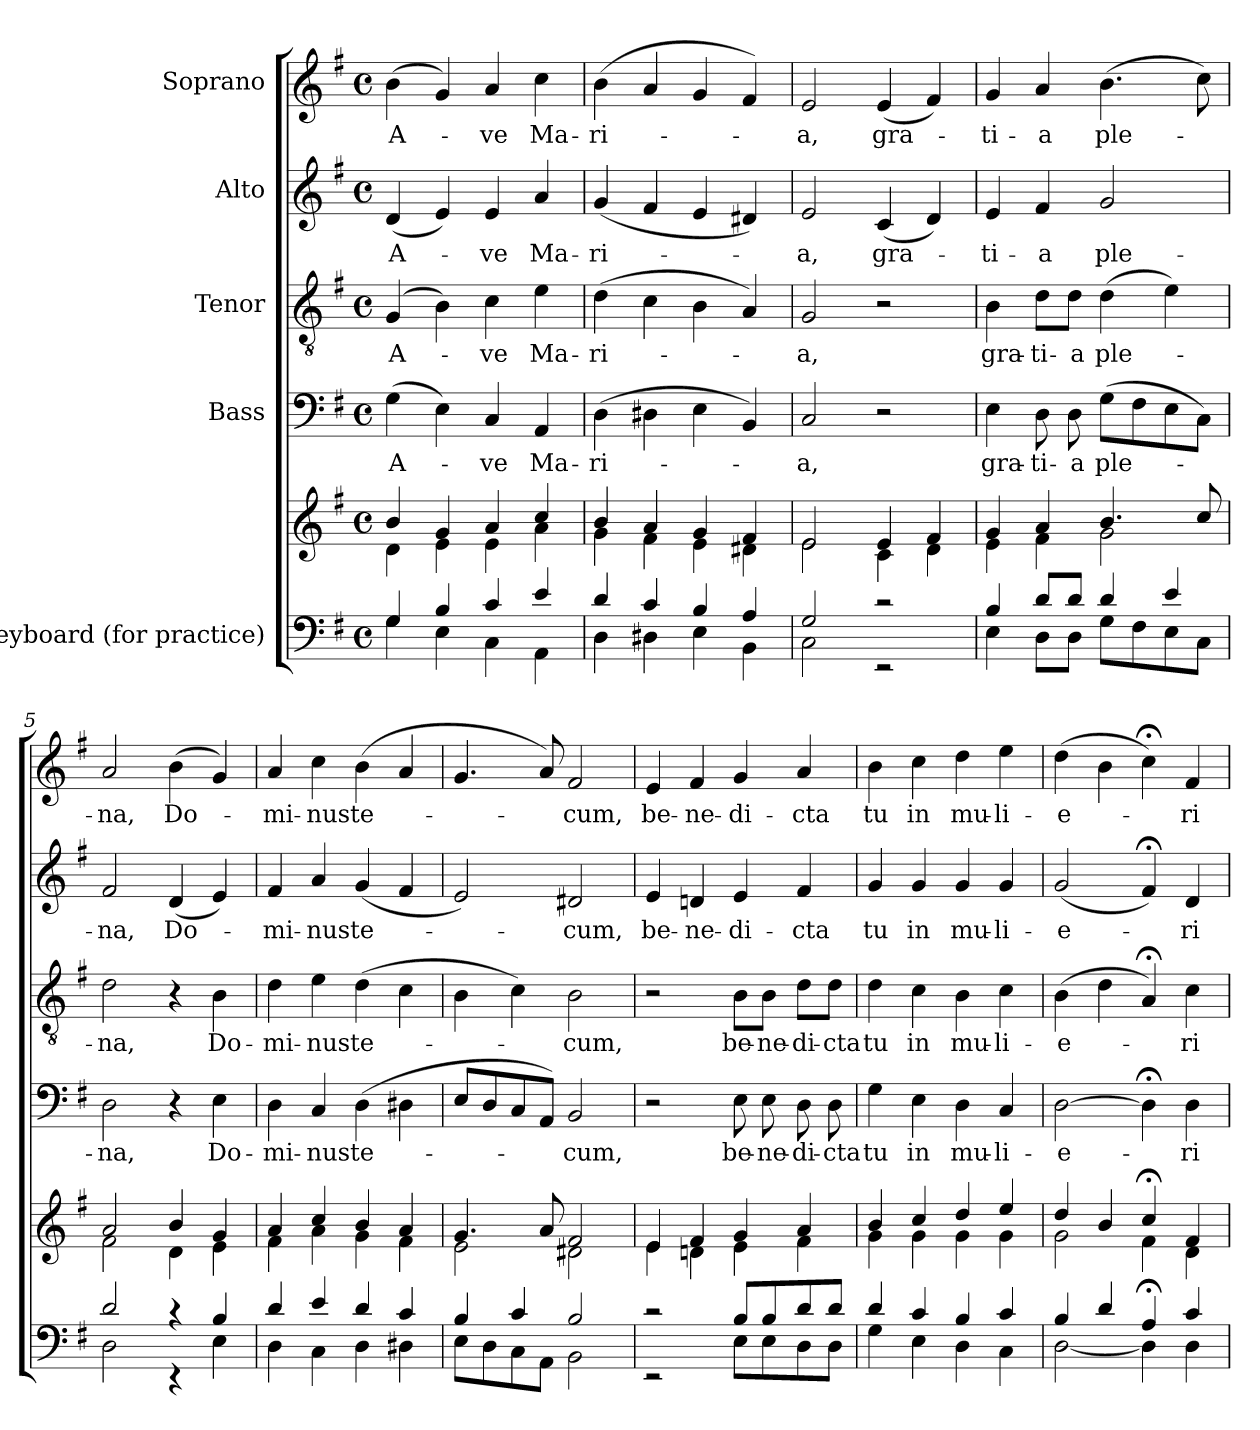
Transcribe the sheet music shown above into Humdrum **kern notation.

**kern	**kern	**kern	**text	**kern	**text	**kern	**text	**kern	**text
*part5	*part5	*part4	*part4	*part3	*part3	*part2	*part2	*part1	*part1
*staff6	*staff5	*staff4	*staff4	*staff3	*staff3	*staff2	*staff2	*staff1	*staff1
*I"Keyboard  (for practice)	*	*I"Bass	*	*I"Tenor	*	*I"Alto	*	*I"Soprano	*
*clefF4	*clefG2	*clefF4	*	*clefGv2	*	*clefG2	*	*clefG2	*
*k[f#]	*k[f#]	*k[f#]	*	*k[f#]	*	*k[f#]	*	*k[f#]	*
*G:	*G:	*G:	*	*G:	*	*G:	*	*G:	*
*M4/4	*M4/4	*M4/4	*	*M4/4	*	*M4/4	*	*M4/4	*
*met(c)	*met(c)	*met(c)	*	*met(c)	*	*met(c)	*	*met(c)	*
=1	=1	=1	=1	=1	=1	=1	=1	=1	=1
*^	*^	*	*	*	*	*	*	*	*
!	!	!	!	!	!LO:LY:b	!	!LO:LY:b	!	!LO:LY:b	!	!LO:LY:b
4G/	4G\	4b/	4d\	(>4G\	A-	(4G/	A-	(<4d/	A-	(>4b\	A-
4B/	4E\	4g/	4e\	4E\)	.	4B\)	.	4e/)	.	4g/)	.
!	!	!	!	!	!LO:LY:b	!	!LO:LY:b	!	!LO:LY:b	!	!LO:LY:b
4c/	4C\	4a/	4e\	4C/	-ve	4c\	-ve	4e/	-ve	4a/	-ve
!	!	!	!	!	!LO:LY:b	!	!LO:LY:b	!	!LO:LY:b	!	!LO:LY:b
4e/	4AA\	4cc/	4a\	4AA/	Ma-	4e\	Ma-	4a/	Ma-	4cc\	Ma-
=2	=2	=2	=2	=2	=2	=2	=2	=2	=2	=2	=2
!	!	!	!	!	!LO:LY:b	!	!LO:LY:b	!	!LO:LY:b	!	!LO:LY:b
4d/	4D\	4b/	4g\	(>4D\	-ri-	(>4d\	-ri-	(<4g/	-ri-	(>4b\	-ri-
4c/	4D#X\	4a/	4f#\	4D#X\	.	4c\	.	4f#/	.	4a/	.
4B/	4E\	4g/	4e\	4E\	.	4B\	.	4e/	.	4g/	.
4A/	4BB\	4f#/	4d#X\	4BB/)	.	4A/)	.	4d#X/)	.	4f#/)	.
=3	=3	=3	=3	=3	=3	=3	=3	=3	=3	=3	=3
!	!	!	!	!	!LO:LY:b	!	!LO:LY:b	!	!LO:LY:b	!	!LO:LY:b
2G/	2C\	2e/	2e\	2C/	-a,	2G/	-a,	2e/	-a,	2e/	-a,
!	!	!	!	!	!	!	!	!	!LO:LY:b	!	!LO:LY:b
2rc	2rEE	4e/	4c\	2r	.	2r	.	(<4c/	gra-	(<4e/	gra-
.	.	4f#/	4d\	.	.	.	.	4d/)	.	4f#/)	.
=4	=4	=4	=4	=4	=4	=4	=4	=4	=4	=4	=4
!	!	!	!	!	!LO:LY:b	!	!LO:LY:b	!	!LO:LY:b	!	!LO:LY:b
4B/	4E\	4g/	4e\	4E\	gra-	4B\	gra-	4e/	-ti-	4g/	-ti-
!	!	!	!	!	!LO:LY:b	!	!LO:LY:b	!	!LO:LY:b	!	!LO:LY:b
8d/L	8D\L	4a/	4f#\	8D\	-ti-	8d\L	-ti-	4f#/	-a	4a/	-a
!	!	!	!	!	!LO:LY:b	!	!LO:LY:b	!	!	!	!
8d/J	8D\J	.	.	8D\	-a	8d\J	-a	.	.	.	.
!	!	!	!	!	!LO:LY:b	!	!LO:LY:b	!	!LO:LY:b	!	!LO:LY:b
4d/	8G\L	4.b/	2g\	(>8G\L	ple-	(>4d\	ple-	2g/	ple-	(>4.b\	ple-
.	8F#\	.	.	8F#\	.	.	.	.	.	.	.
4e/	8E\	.	.	8E\	.	4e\)	.	.	.	.	.
.	8C\J	8cc/	.	8C\J)	.	.	.	.	.	8cc\)	.
=5	=5	=5	=5	=5	=5	=5	=5	=5	=5	=5	=5
!	!	!	!	!	!LO:LY:b	!	!LO:LY:b	!	!LO:LY:b	!	!LO:LY:b
2d/	2D\	2a/	2f#\	2D\	-na,	2d\	-na,	2f#/	-na,	2a/	-na,
!	!	!	!	!	!	!	!	!	!LO:LY:b	!	!LO:LY:b
4rc	4rEE	4b/	4d\	4r	.	4r	.	(<4d/	Do-	(>4b\	Do-
!	!	!	!	!	!LO:LY:b	!	!LO:LY:b	!	!	!	!
4B/	4E\	4g/	4e\	4E\	Do-	4B\	Do-	4e/)	.	4g/)	.
=6	=6	=6	=6	=6	=6	=6	=6	=6	=6	=6	=6
!	!	!	!	!	!LO:LY:b	!	!LO:LY:b	!	!LO:LY:b	!	!LO:LY:b
4d/	4D\	4a/	4f#\	4D\	-mi-	4d\	-mi-	4f#/	-mi-	4a/	-mi-
!	!	!	!	!	!LO:LY:b	!	!LO:LY:b	!	!LO:LY:b	!	!LO:LY:b
4e/	4C\	4cc/	4a\	4C/	-nus	4e\	-nus	4a/	-nus	4cc\	-nus
!	!	!	!	!	!LO:LY:b	!	!LO:LY:b	!	!LO:LY:b	!	!LO:LY:b
4d/	4D\	4b/	4g\	(>4D\	te-	(>4d\	te-	(<4g/	te-	(>4b\	te-
4c/	4D#X\	4a/	4f#\	4D#X\	.	4c\	.	4f#/	.	4a/	.
!!LO:LB:g=z
=7	=7	=7	=7	=7	=7	=7	=7	=7	=7	=7	=7
4B/	8E\L	4.g/	2e\	8E/L	.	4B\	.	2e/)	.	4.g/	.
.	8D\	.	.	8D/	.	.	.	.	.	.	.
4c/	8C\	.	.	8C/	.	4c\)	.	.	.	.	.
.	8AA\J	8a/	.	8AA/J)	.	.	.	.	.	8a/)	.
!	!	!	!	!	!LO:LY:b	!	!LO:LY:b	!	!LO:LY:b	!	!LO:LY:b
2B/	2BB\	2f#/	2d#X\	2BB/	-cum,	2B\	-cum,	2d#X/	-cum,	2f#/	-cum,
=8	=8	=8	=8	=8	=8	=8	=8	=8	=8	=8	=8
!	!	!	!	!	!	!	!	!	!LO:LY:b	!	!LO:LY:b
2rc	2rEE	4e/	4e\	2r	.	2r	.	4e/	be-	4e/	be-
!	!	!	!	!	!	!	!	!	!LO:LY:b	!	!LO:LY:b
.	.	4f#/	4dn\	.	.	.	.	4dn/	-ne-	4f#/	-ne-
!	!	!	!	!	!LO:LY:b	!	!LO:LY:b	!	!LO:LY:b	!	!LO:LY:b
8B/L	8E\L	4g/	4e\	8E\	be-	8B\L	be-	4e/	-di-	4g/	-di-
!	!	!	!	!	!LO:LY:b	!	!LO:LY:b	!	!	!	!
8B/	8E\	.	.	8E\	-ne-	8B\J	-ne-	.	.	.	.
!	!	!	!	!	!LO:LY:b	!	!LO:LY:b	!	!LO:LY:b	!	!LO:LY:b
8d/	8D\	4a/	4f#\	8D\	-di-	8d\L	-di-	4f#/	-cta	4a/	-cta
!	!	!	!	!	!LO:LY:b	!	!LO:LY:b	!	!	!	!
8d/J	8D\J	.	.	8D\	-cta	8d\J	-cta	.	.	.	.
=9	=9	=9	=9	=9	=9	=9	=9	=9	=9	=9	=9
!	!	!	!	!	!LO:LY:b	!	!LO:LY:b	!	!LO:LY:b	!	!LO:LY:b
4d/	4G\	4b/	4g\	4G\	tu	4d\	tu	4g/	tu	4b\	tu
!	!	!	!	!	!LO:LY:b	!	!LO:LY:b	!	!LO:LY:b	!	!LO:LY:b
4c/	4E\	4cc/	4g\	4E\	in	4c\	in	4g/	in	4cc\	in
!	!	!	!	!	!LO:LY:b	!	!LO:LY:b	!	!LO:LY:b	!	!LO:LY:b
4B/	4D\	4dd/	4g\	4D\	mu-	4B\	mu-	4g/	mu-	4dd\	mu-
!	!	!	!	!	!LO:LY:b	!	!LO:LY:b	!	!LO:LY:b	!	!LO:LY:b
4c/	4C\	4ee/	4g\	4C/	-li-	4c\	-li-	4g/	-li-	4ee\	-li-
=10	=10	=10	=10	=10	=10	=10	=10	=10	=10	=10	=10
!	!	!	!	!	!LO:LY:b	!	!LO:LY:b	!	!LO:LY:b	!	!LO:LY:b
4B/	[<2D\	4dd/	2g\	[2D\	-e-	(>4B\	-e-	(<2g/	-e-	(>4dd\	-e-
4d/	.	4b/	.	.	.	4d\	.	.	.	4b\	.
4A;</	4D\]	4cc;</	4f#\	4D;<\]	.	4A;</)	.	4f#;</)	.	4cc;<\)	.
!	!	!	!	!	!LO:LY:b	!	!LO:LY:b	!	!LO:LY:b	!	!LO:LY:b
4c/	4D\	4f#/	4d\	4D\	-ri-	4c\	-ri-	4d/	-ri-	4f#/	-ri-
*v	*v	*	*	*	*	*	*	*	*	*	*
*	*v	*v	*	*	*	*	*	*	*	*
=	=	=	=	=	=	=	=	=	=
*-	*-	*-	*-	*-	*-	*-	*-	*-	*-
